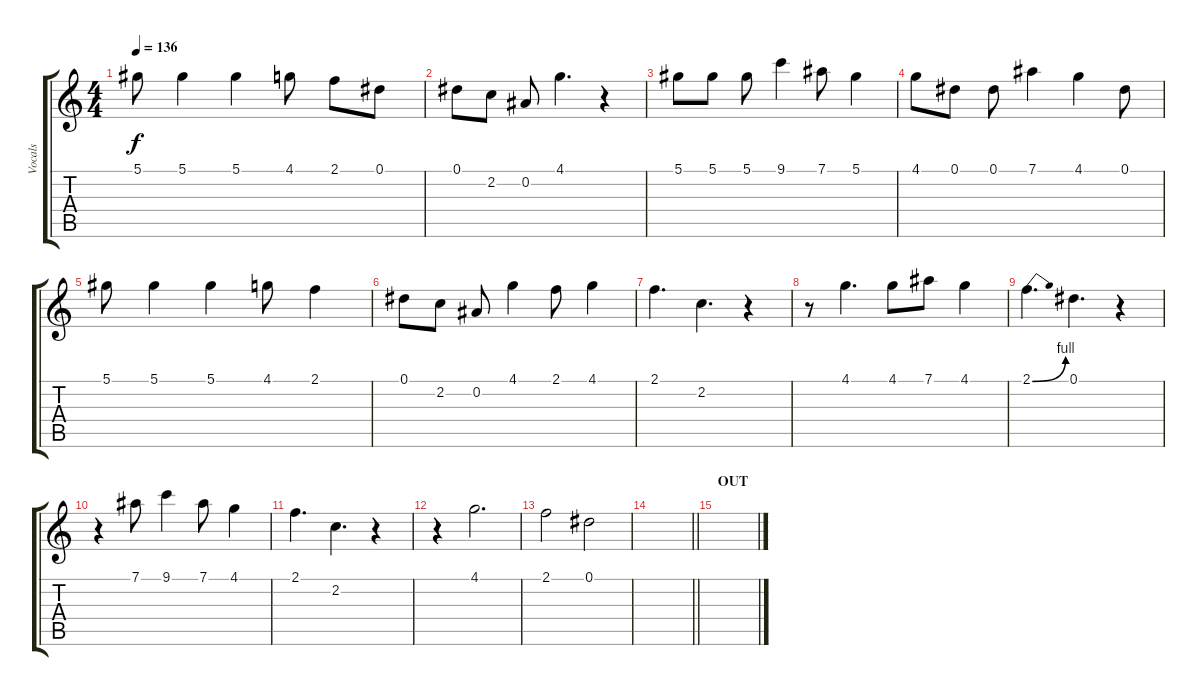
\track ("Vocals" "Vocals") {instrument acousticguitarsteel}
\staff {score tabs}
\tuning (Eb4 Bb3 Gb3 Db3 Ab2 Eb2) {hide}
\ts (4 4)
\tempo 136
\clef g2
\ks c
5.1.8{dy f} 5.1.4 5.1.4 4.1.8 2.1.8 0.1.8 |
0.1.8 2.2.8 0.2.8 4.1.4{d} r.4 |
5.1.8 5.1.8 5.1.8 9.1.4 7.1.8 5.1.4 |
4.1.8 0.1.8 0.1.8 7.1.4 4.1.4 0.1.8 |
5.1.8 5.1.4 5.1.4 4.1.8 2.1.4 |
0.1.8 2.2.8 0.2.8 4.1.4 2.1.8 4.1.4 |
2.1.4{d} 2.2.4{d} r.4 |
r.8 4.1.4{d} 4.1.8 7.1.8 4.1.4 |
2.1{be (bend 0 0 60 4)}.4{d} 0.1.4{d} r.4 |
r.4 7.1.8 9.1.4 7.1.8 4.1.4 |
2.1.4{d} 2.2.4{d} r.4 |
r.4 4.1.2{d} |
2.1.2 0.1.2 |
\barLineRight lightlight
|
\section ("" "OUT")
